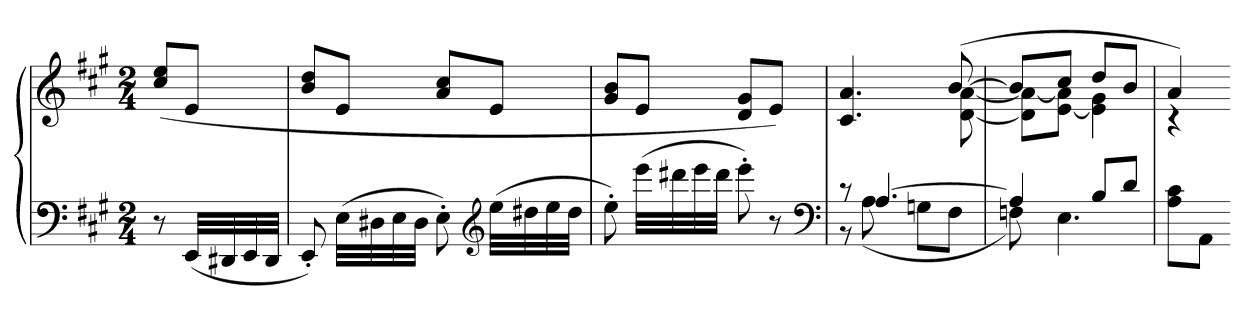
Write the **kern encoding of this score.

**kern	**kern
*part1	*part1
*staff2	*staff1
*clefF4	*clefG2
*k[f#c#g#]	*k[f#c#g#]
*A:	*A:
*M2/4	*M2/4
=	=
8r	(8cc# 8eeL
(32EELLL	8eJ
32DD#X	.
32EE	.
32DD#JJJ	.
=195	=195
8EE')	8b 8ddL
(32ELLL	8eJ
32D#X	.
32E	.
32D#JJJ	.
8E')	8a 8cc#L
*clefG2	*
(32eeLLL	8eJ
32dd#X	.
32ee	.
32dd#JJJ	.
=196	=196
8ee')	8g# 8bL
(32eeeLLL	8eJ
32ddd#X	.
32eee	.
32ddd#JJJ	.
8eee')	8d 8g#L
8r	8eJ)
*clefF4	*
=197	=197
*^	*^
8r	8r	4.c# 4.a	4.ryy
[4.A	(8A	.	.
.	8GnL	.	.
.	8F#J	([8b	[8d [8a
=198	=198	=198	=198
4A]	8Fn)	8bL]	8d] 8a_L
.	4.E	8cc#J	[8e 8a]J
8BL	.	8ddL	4e] 4g#
8dJ	.	8bJ	.
*v	*v	*	*
=199	=199	=199
8A 8c#L	4a)	4r
8AAJ	.	.
*	*v	*v
=-	=-
*-	*-
